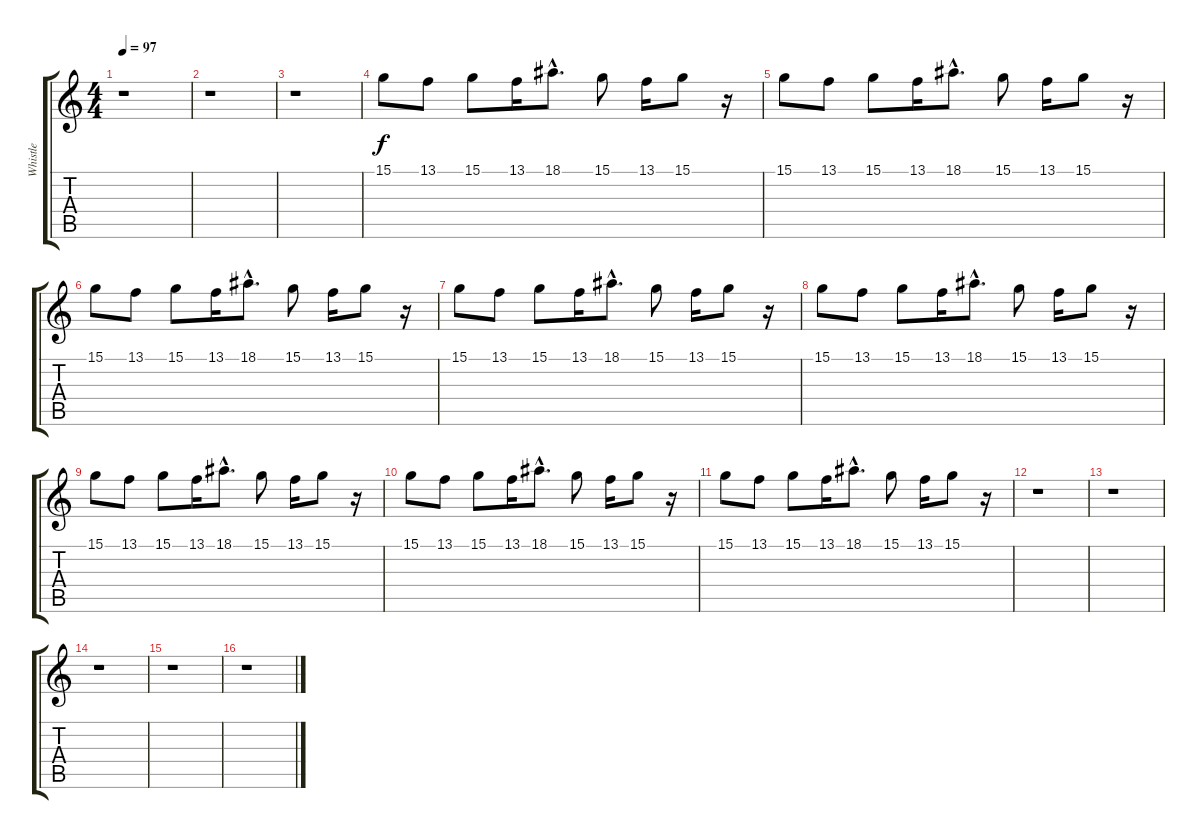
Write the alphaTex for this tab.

\track ("Whistle" "Whistle") {instrument whistle}
\staff {score tabs}
\tuning (E4 B3 G3 D3 A2 E2) {hide}
\ts (4 4)
\tempo 97
\clef g2
\ks c
r.1{dy f} |
r.1 |
r.1 |
15.1.8 13.1.8 15.1.8 13.1.16 18.1{hac}.8{d} 15.1.8 13.1.16 15.1.8 r.16 |
15.1.8 13.1.8 15.1.8 13.1.16 18.1{hac}.8{d} 15.1.8 13.1.16 15.1.8 r.16 |
15.1.8 13.1.8 15.1.8 13.1.16 18.1{hac}.8{d} 15.1.8 13.1.16 15.1.8 r.16 |
15.1.8 13.1.8 15.1.8 13.1.16 18.1{hac}.8{d} 15.1.8 13.1.16 15.1.8 r.16 |
15.1.8 13.1.8 15.1.8 13.1.16 18.1{hac}.8{d} 15.1.8 13.1.16 15.1.8 r.16 |
15.1.8 13.1.8 15.1.8 13.1.16 18.1{hac}.8{d} 15.1.8 13.1.16 15.1.8 r.16 |
15.1.8 13.1.8 15.1.8 13.1.16 18.1{hac}.8{d} 15.1.8 13.1.16 15.1.8 r.16 |
15.1.8 13.1.8 15.1.8 13.1.16 18.1{hac}.8{d} 15.1.8 13.1.16 15.1.8 r.16 |
r.1 |
r.1 |
r.1 |
r.1 |
r.1
